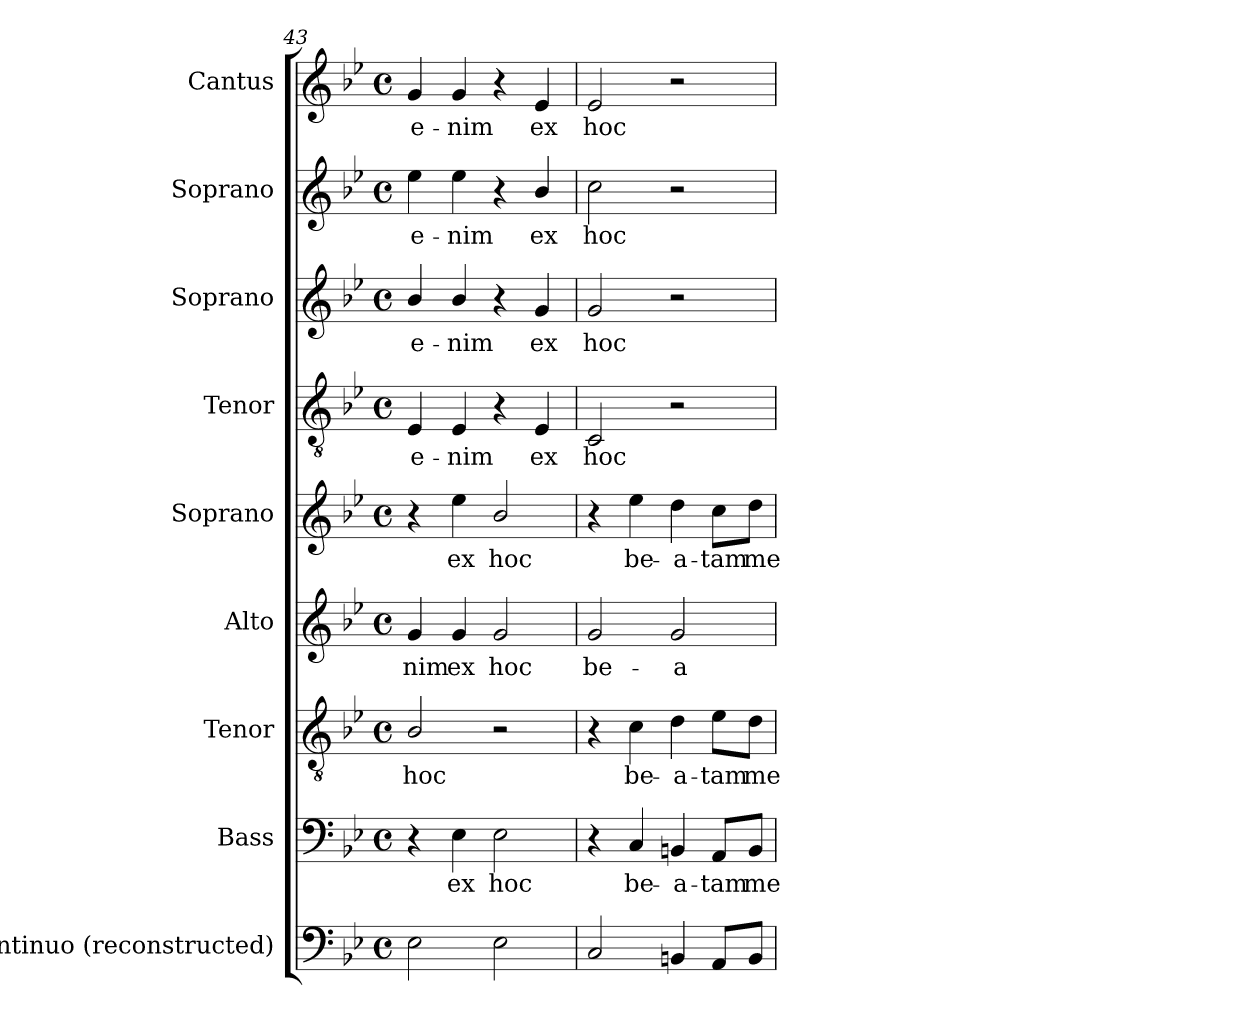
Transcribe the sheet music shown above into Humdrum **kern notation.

**kern	**kern	**text	**kern	**text	**kern	**text	**kern	**text	**kern	**text	**kern	**text	**kern	**text	**kern	**text
*part9	*part8	*part8	*part7	*part7	*part6	*part6	*part5	*part5	*part4	*part4	*part3	*part3	*part2	*part2	*part1	*part1
*staff9	*staff8	*staff8	*staff7	*staff7	*staff6	*staff6	*staff5	*staff5	*staff4	*staff4	*staff3	*staff3	*staff2	*staff2	*staff1	*staff1
*I"Continuo (reconstructed)	*I"Bass	*	*I"Tenor	*	*I"Alto	*	*I"Soprano	*	*I"Tenor	*	*I"Soprano	*	*I"Soprano	*	*I"Cantus	*
*I'Cont.	*I'B.	*	*I'T.	*	*I'A.	*	*I'S.	*	*I'T.	*	*I'S.	*	*I'S.	*	*I'S.	*
*clefF4	*clefF4	*	*clefGv2	*	*clefG2	*	*clefG2	*	*clefGv2	*	*clefG2	*	*clefG2	*	*clefG2	*
*	*	*	*ITrd7c12	*	*	*	*	*	*ITrd7c12	*	*	*	*	*	*	*
*k[b-e-]	*k[b-e-]	*	*k[b-e-]	*	*k[b-e-]	*	*k[b-e-]	*	*k[b-e-]	*	*k[b-e-]	*	*k[b-e-]	*	*k[b-e-]	*
*g:	*g:	*	*g:	*	*g:	*	*g:	*	*g:	*	*g:	*	*g:	*	*g:	*
*M4/4	*M4/4	*	*M4/4	*	*M4/4	*	*M4/4	*	*M4/4	*	*M4/4	*	*M4/4	*	*M4/4	*
*met(c)	*met(c)	*	*met(c)	*	*met(c)	*	*met(c)	*	*met(c)	*	*met(c)	*	*met(c)	*	*met(c)	*
=43	=43	=43	=43	=43	=43	=43	=43	=43	=43	=43	=43	=43	=43	=43	=43	=43
!	!	!	!	!LO:LY:b:color=#000000	!	!	!	!	!	!	!	!	!	!	!	!
!	!	!	!	!	!	!LO:LY:b:color=#000000	!	!	!	!	!	!	!	!	!	!
!	!	!	!	!	!	!	!	!	!	!LO:LY:b:color=#000000	!	!	!	!	!	!
!	!	!	!	!	!	!	!	!	!	!	!	!LO:LY:b:color=#000000	!	!	!	!
!	!	!	!	!	!	!	!	!	!	!	!	!	!	!LO:LY:b:color=#000000	!	!
!	!	!	!	!	!	!	!	!	!	!	!	!	!	!	!	!LO:LY:b:color=#000000
2E-i\	4r	.	2BB-i/	hoc	4gi/	-nim	4r	.	4EE-i/	e-	4b-i/	e-	4ee-i\	e-	4gi/	e-
!	!	!LO:LY:b:color=#000000	!	!	!	!	!	!	!	!	!	!	!	!	!	!
!	!	!	!	!	!	!LO:LY:b:color=#000000	!	!	!	!	!	!	!	!	!	!
!	!	!	!	!	!	!	!	!LO:LY:b:color=#000000	!	!	!	!	!	!	!	!
!	!	!	!	!	!	!	!	!	!	!LO:LY:b:color=#000000	!	!	!	!	!	!
!	!	!	!	!	!	!	!	!	!	!	!	!LO:LY:b:color=#000000	!	!	!	!
!	!	!	!	!	!	!	!	!	!	!	!	!	!	!LO:LY:b:color=#000000	!	!
!	!	!	!	!	!	!	!	!	!	!	!	!	!	!	!	!LO:LY:b:color=#000000
.	4E-i\	ex	.	.	4gi/	ex	4ee-i\	ex	4EE-i/	-nim	4b-i/	-nim	4ee-i\	-nim	4gi/	-nim
!	!	!LO:LY:b:color=#000000	!	!	!	!	!	!	!	!	!	!	!	!	!	!
!	!	!	!	!	!	!LO:LY:b:color=#000000	!	!	!	!	!	!	!	!	!	!
!	!	!	!	!	!	!	!	!LO:LY:b:color=#000000	!	!	!	!	!	!	!	!
2E-i\	2E-i\	hoc	2r	.	2gi/	hoc	2b-i/	hoc	4r	.	4r	.	4r	.	4r	.
!	!	!	!	!	!	!	!	!	!	!LO:LY:b:color=#000000	!	!	!	!	!	!
!	!	!	!	!	!	!	!	!	!	!	!	!LO:LY:b:color=#000000	!	!	!	!
!	!	!	!	!	!	!	!	!	!	!	!	!	!	!LO:LY:b:color=#000000	!	!
!	!	!	!	!	!	!	!	!	!	!	!	!	!	!	!	!LO:LY:b:color=#000000
.	.	.	.	.	.	.	.	.	4EE-i/	ex	4gi/	ex	4b-i/	ex	4e-i/	ex
!!LO:PB:g=z
=44	=44	=44	=44	=44	=44	=44	=44	=44	=44	=44	=44	=44	=44	=44	=44	=44
!	!	!	!	!	!	!LO:LY:b:color=#000000	!	!	!	!	!	!	!	!	!	!
!	!	!	!	!	!	!	!	!	!	!LO:LY:b:color=#000000	!	!	!	!	!	!
!	!	!	!	!	!	!	!	!	!	!	!	!LO:LY:b:color=#000000	!	!	!	!
!	!	!	!	!	!	!	!	!	!	!	!	!	!	!LO:LY:b:color=#000000	!	!
!	!	!	!	!	!	!	!	!	!	!	!	!	!	!	!	!LO:LY:b:color=#000000
2Ci/	4r	.	4r	.	2gi/	be-	4r	.	2CCi/	hoc	2gi/	hoc	2cci\	hoc	2e-i/	hoc
!	!	!LO:LY:b:color=#000000	!	!	!	!	!	!	!	!	!	!	!	!	!	!
!	!	!	!	!LO:LY:b:color=#000000	!	!	!	!	!	!	!	!	!	!	!	!
!	!	!	!	!	!	!	!	!LO:LY:b:color=#000000	!	!	!	!	!	!	!	!
.	4Ci/	be-	4Ci\	be-	.	.	4ee-i\	be-	.	.	.	.	.	.	.	.
!	!	!LO:LY:b:color=#000000	!	!	!	!	!	!	!	!	!	!	!	!	!	!
!	!	!	!	!LO:LY:b:color=#000000	!	!	!	!	!	!	!	!	!	!	!	!
!	!	!	!	!	!	!LO:LY:b:color=#000000	!	!	!	!	!	!	!	!	!	!
!	!	!	!	!	!	!	!	!LO:LY:b:color=#000000	!	!	!	!	!	!	!	!
4BBni/	4BBni/	-a-	4Di\	-a-	2gi/	-a-	4ddi\	-a-	2r	.	2r	.	2r	.	2r	.
!	!	!LO:LY:b:color=#000000	!	!	!	!	!	!	!	!	!	!	!	!	!	!
!	!	!	!	!LO:LY:b:color=#000000	!	!	!	!	!	!	!	!	!	!	!	!
!	!	!	!	!	!	!	!	!LO:LY:b:color=#000000	!	!	!	!	!	!	!	!
8AAi/L	8AAi/L	-tam	8E-i\L	-tam	.	.	8cci\L	-tam	.	.	.	.	.	.	.	.
!	!	!LO:LY:b:color=#000000	!	!	!	!	!	!	!	!	!	!	!	!	!	!
!	!	!	!	!LO:LY:b:color=#000000	!	!	!	!	!	!	!	!	!	!	!	!
!	!	!	!	!	!	!	!	!LO:LY:b:color=#000000	!	!	!	!	!	!	!	!
8BBi/J	8BBi/J	me	8Di\J	me	.	.	8ddi\J	me	.	.	.	.	.	.	.	.
=	=	=	=	=	=	=	=	=	=	=	=	=	=	=	=	=
*-	*-	*-	*-	*-	*-	*-	*-	*-	*-	*-	*-	*-	*-	*-	*-	*-
